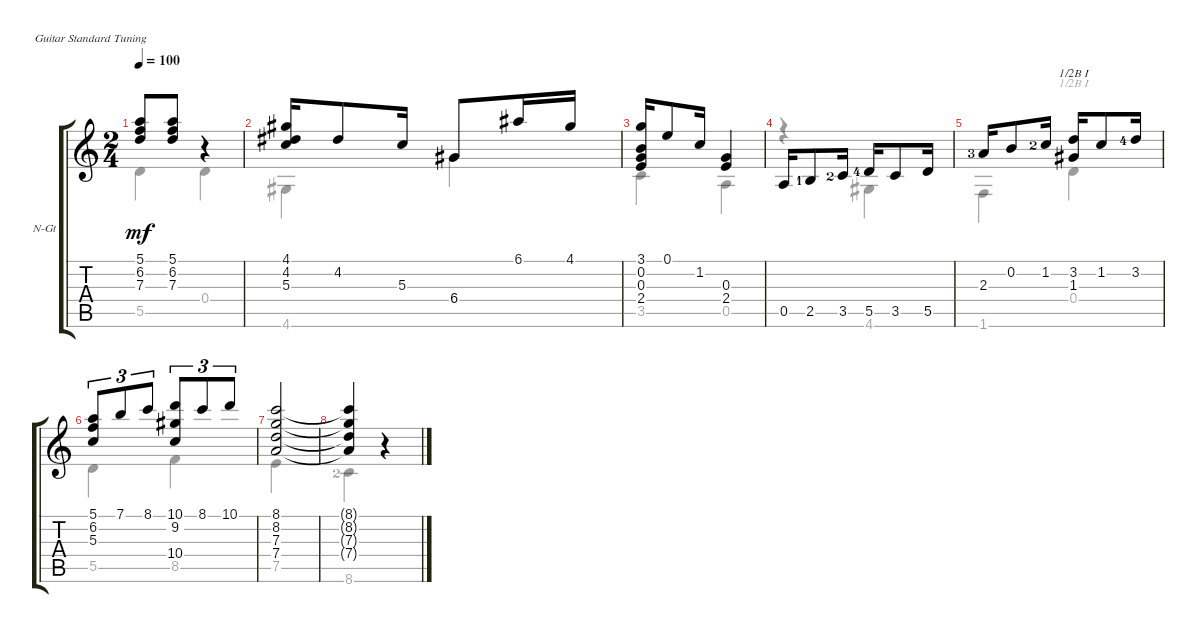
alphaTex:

\defaultSystemsLayout 4
\bracketExtendMode groupsimilarinstruments
\firstSystemTrackNameOrientation horizontal
\otherSystemsTrackNameOrientation horizontal
\track ("Nylon Guitar" "N-Gt") {instrument acousticguitarnylon}
\staff {score tabs}
\tuning (E4 B3 G3 D3 A2 E2)
\voice
\ts (2 4)
\tempo 100
\clef g2
\ks c
(5.1 6.2 7.3).8{dy mf} (7.3 6.2 5.1).8 r.4 |
(4.1 4.2 5.3).16 4.2.8 5.3.16 6.4.8 6.1.16 4.1.16 |
(3.1 0.2 0.3 2.4).16 0.1.8 1.2.16 (0.3 2.4).4 |
0.5.16 2.5{lf 2}.8 3.5{lf 3}.16 5.5{lf 5}.16 3.5.8 5.5.16 |
2.3{lf 4}.16 0.2.8 1.2{lf 3}.16 (3.2 1.3).16{barre (1 half)} 1.2.8 3.2{lf 5}.16 |
(5.1 6.2 5.3).8{tu (3 2)} 7.1.8{tu (3 2)} 8.1.8{tu (3 2)} (10.1 9.2 10.4).8{tu (3 2)} 8.1.8{tu (3 2)} 10.1.8{tu (3 2)} |
(8.1 8.2 7.3 7.4).2 |
(7.4{t} 7.3{t} 8.2{t} 8.1{t}).4 r.4
\voice
\clef g2
\ottava regular
\simile none
\ks c
5.5.4{dy mf} 0.4.4 |
4.6.4 6.4.4 |
3.5.4 0.5.4 |
r.4 4.6.4 |
1.6.4 0.4.4{barre (1 half)} |
5.5.4 8.5.4 |
7.5.4 |
8.6{lf 3}.4
